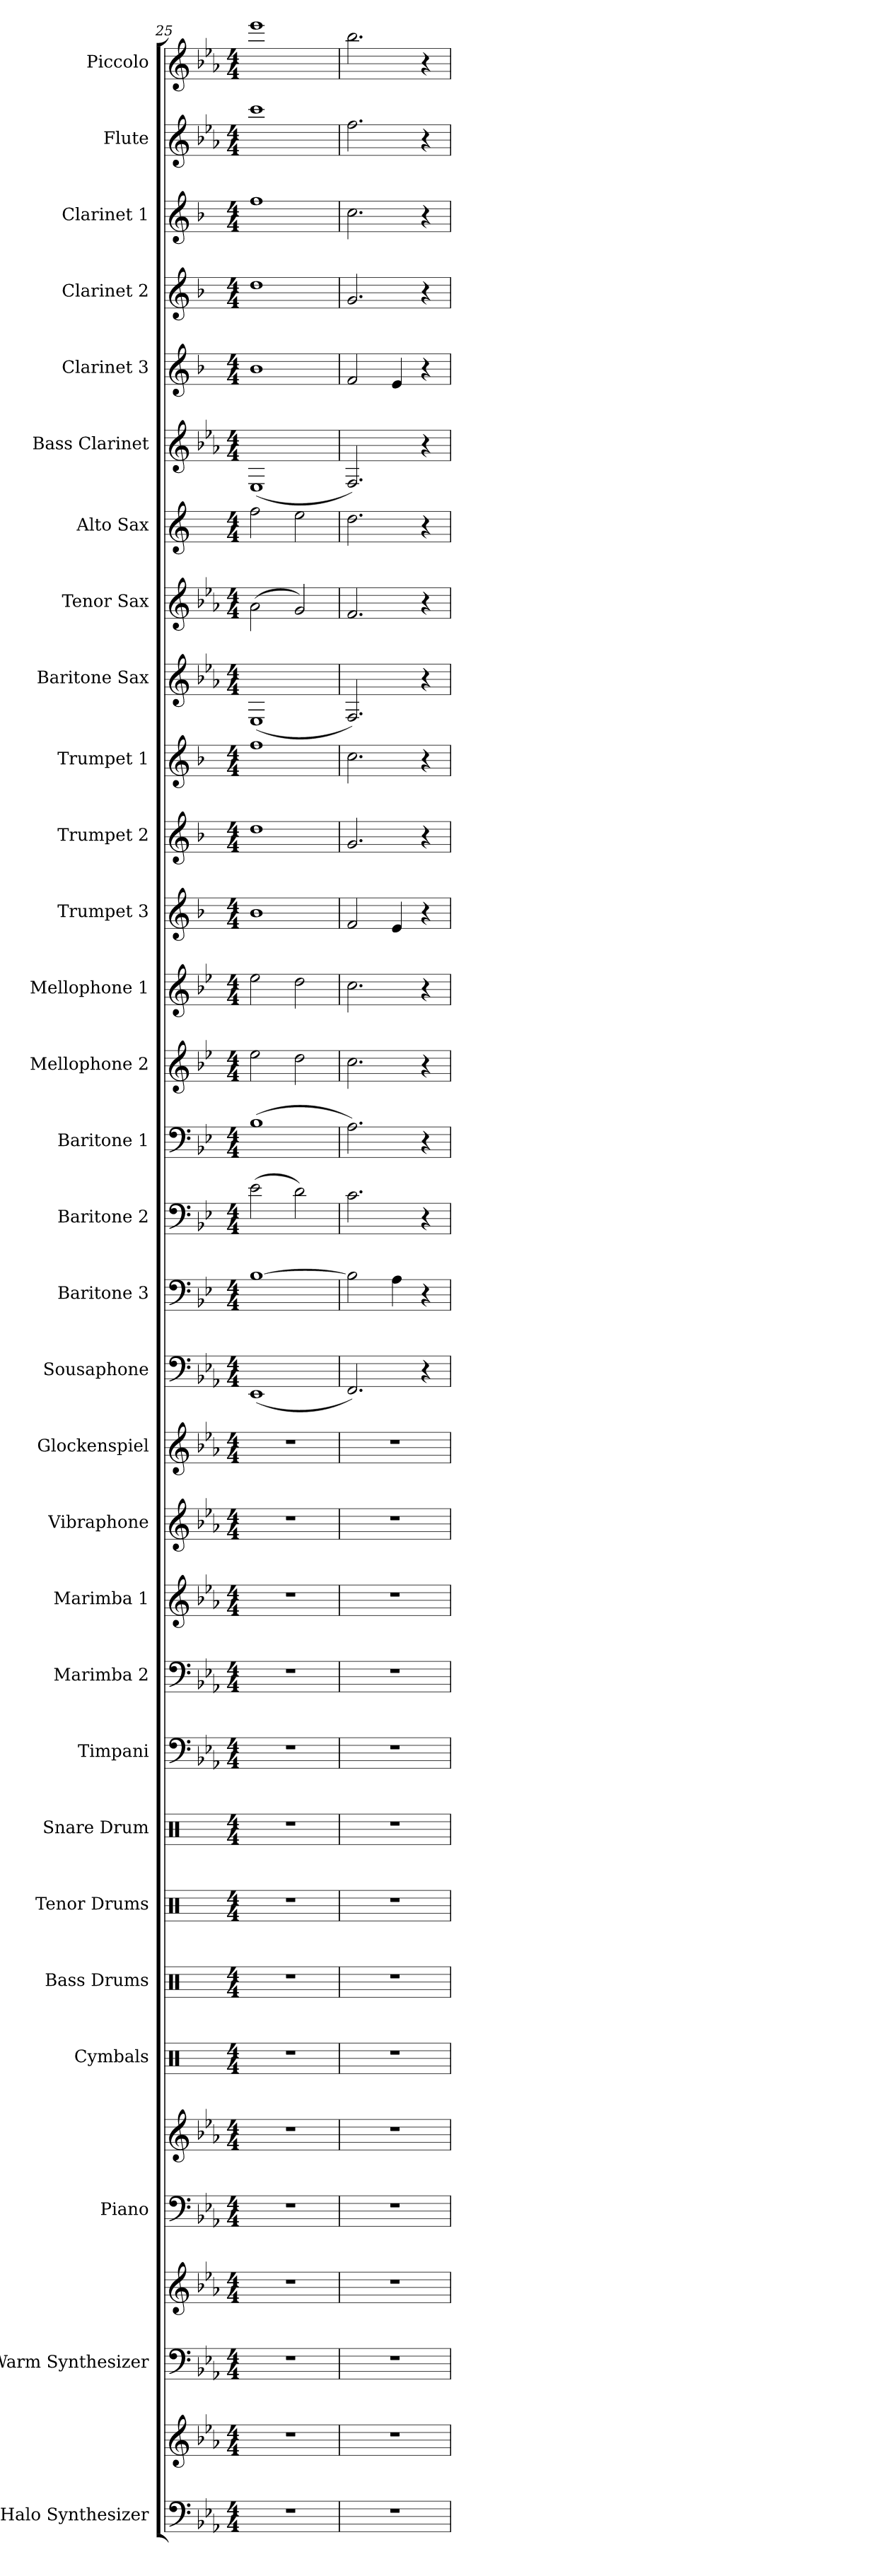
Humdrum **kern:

**kern	**kern	**kern	**kern	**kern	**kern	**kern	**kern	**kern	**kern	**kern	**kern	**kern	**kern	**kern	**kern	**kern	**kern	**kern	**kern	**kern	**kern	**kern	**kern	**kern	**kern	**kern	**kern	**kern	**kern	**kern	**kern	**kern
*part30	*part30	*part29	*part29	*part28	*part28	*part27	*part26	*part25	*part24	*part23	*part22	*part21	*part20	*part19	*part18	*part17	*part16	*part15	*part14	*part13	*part12	*part11	*part10	*part9	*part8	*part7	*part6	*part5	*part4	*part3	*part2	*part1
*staff33	*staff32	*staff31	*staff30	*staff29	*staff28	*staff27	*staff26	*staff25	*staff24	*staff23	*staff22	*staff21	*staff20	*staff19	*staff18	*staff17	*staff16	*staff15	*staff14	*staff13	*staff12	*staff11	*staff10	*staff9	*staff8	*staff7	*staff6	*staff5	*staff4	*staff3	*staff2	*staff1
*I"Halo Synthesizer	*	*I"Warm Synthesizer	*	*I"Piano	*	*I"Cymbals	*I"Bass Drums	*I"Tenor Drums	*I"Snare Drum	*I"Timpani	*I"Marimba 2	*I"Marimba 1	*I"Vibraphone	*I"Glockenspiel	*I"Sousaphone	*I"Baritone 3	*I"Baritone 2	*I"Baritone 1	*I"Mellophone 2	*I"Mellophone 1	*I"Trumpet 3	*I"Trumpet 2	*I"Trumpet 1	*I"Baritone Sax	*I"Tenor Sax	*I"Alto Sax	*I"Bass Clarinet	*I"Clarinet 3	*I"Clarinet 2	*I"Clarinet 1	*I"Flute	*I"Piccolo
*I'Synth. 2	*	*I'Synth. 1	*	*I'Pno.	*	*I'Cym.	*I'B.D.	*I'T.D.	*I'S.D.	*I'Timp.	*I'Mrm. 2	*I'Mrm. 1	*I'Vib.	*I'Glk.	*	*I'Bar. 3	*I'Bar. 2	*I'Bar. 1	*I'Mph. 2	*I'Mph. 1	*I'Tpt. 3	*I'Tpt. 2	*I'Tpt. 1	*I'Bari. Sax.	*I'T. Sax.	*I'A. Sax.	*I'B. Cl.	*I'Cl. 3	*I'Cl. 2	*I'Cl. 1	*I'Fl.	*I'Picc.
*clefF4	*clefG2	*clefF4	*clefG2	*clefF4	*clefG2	*clefX	*clefX	*clefX	*clefX	*clefF4	*clefF4	*clefG2	*clefG2	*clefG2	*clefF4	*clefF4	*clefF4	*clefF4	*clefG2	*clefG2	*clefG2	*clefG2	*clefG2	*clefG2	*clefG2	*clefG2	*clefG2	*clefG2	*clefG2	*clefG2	*clefG2	*clefG2
*	*	*	*	*	*	*	*	*	*	*	*	*	*	*ITrd-14c-24	*	*ITrd4c7	*ITrd4c7	*ITrd4c7	*ITrd4c7	*ITrd4c7	*ITrd1c2	*ITrd1c2	*ITrd1c2	*ITrd12c21	*ITrd8c14	*ITrd5c9	*ITrd8c14	*ITrd1c2	*ITrd1c2	*ITrd1c2	*	*ITrd-7c-12
*k[b-e-a-]	*k[b-e-a-]	*k[b-e-a-]	*k[b-e-a-]	*k[b-e-a-]	*k[b-e-a-]	*k[]	*k[]	*k[]	*k[]	*k[b-e-a-]	*k[b-e-a-]	*k[b-e-a-]	*k[b-e-a-]	*k[b-e-a-]	*k[b-e-a-]	*k[b-e-a-]	*k[b-e-a-]	*k[b-e-a-]	*k[b-e-a-]	*k[b-e-a-]	*k[b-e-a-]	*k[b-e-a-]	*k[b-e-a-]	*k[b-e-a-]	*k[b-e-a-]	*k[b-e-a-]	*k[b-e-a-]	*k[b-e-a-]	*k[b-e-a-]	*k[b-e-a-]	*k[b-e-a-]	*k[b-e-a-]
*M4/4	*M4/4	*M4/4	*M4/4	*M4/4	*M4/4	*M4/4	*M4/4	*M4/4	*M4/4	*M4/4	*M4/4	*M4/4	*M4/4	*M4/4	*M4/4	*M4/4	*M4/4	*M4/4	*M4/4	*M4/4	*M4/4	*M4/4	*M4/4	*M4/4	*M4/4	*M4/4	*M4/4	*M4/4	*M4/4	*M4/4	*M4/4	*M4/4
=25	=25	=25	=25	=25	=25	=25	=25	=25	=25	=25	=25	=25	=25	=25	=25	=25	=25	=25	=25	=25	=25	=25	=25	=25	=25	=25	=25	=25	=25	=25	=25	=25
1r	1r	1r	1r	1r	1r	1r	1r	1r	1r	1r	1r	1r	1r	1r	(<1EE-	[1E-	(>2A-\	(>1E-	2a-\	2a-\	1a-	1cc	1ee-	(<1EE-	(>2A-\	2a-\	(<1EE-	1a-	1cc	1ee-	1ccc	1eeee-
.	.	.	.	.	.	.	.	.	.	.	.	.	.	.	.	.	2G\)	.	2g\	2g\	.	.	.	.	2G/)	2g\	.	.	.	.	.	.
=26	=26	=26	=26	=26	=26	=26	=26	=26	=26	=26	=26	=26	=26	=26	=26	=26	=26	=26	=26	=26	=26	=26	=26	=26	=26	=26	=26	=26	=26	=26	=26	=26
1r	1r	1r	1r	1r	1r	1r	1r	1r	1r	1r	1r	1r	1r	1r	2.FF/)	2E-\]	2.F\	2.D\)	2.f\	2.f\	2e-/	2.f/	2.b-\	2.FF/)	2.F/	2.f\	2.FF/)	2e-/	2.f/	2.b-\	2.ff\	2.bbb-\
.	.	.	.	.	.	.	.	.	.	.	.	.	.	.	.	4D\	.	.	.	.	4d/	.	.	.	.	.	.	4d/	.	.	.	.
.	.	.	.	.	.	.	.	.	.	.	.	.	.	.	4r	4r	4r	4r	4r	4r	4r	4r	4r	4r	4r	4r	4r	4r	4r	4r	4r	4r
=	=	=	=	=	=	=	=	=	=	=	=	=	=	=	=	=	=	=	=	=	=	=	=	=	=	=	=	=	=	=	=	=
*-	*-	*-	*-	*-	*-	*-	*-	*-	*-	*-	*-	*-	*-	*-	*-	*-	*-	*-	*-	*-	*-	*-	*-	*-	*-	*-	*-	*-	*-	*-	*-	*-
